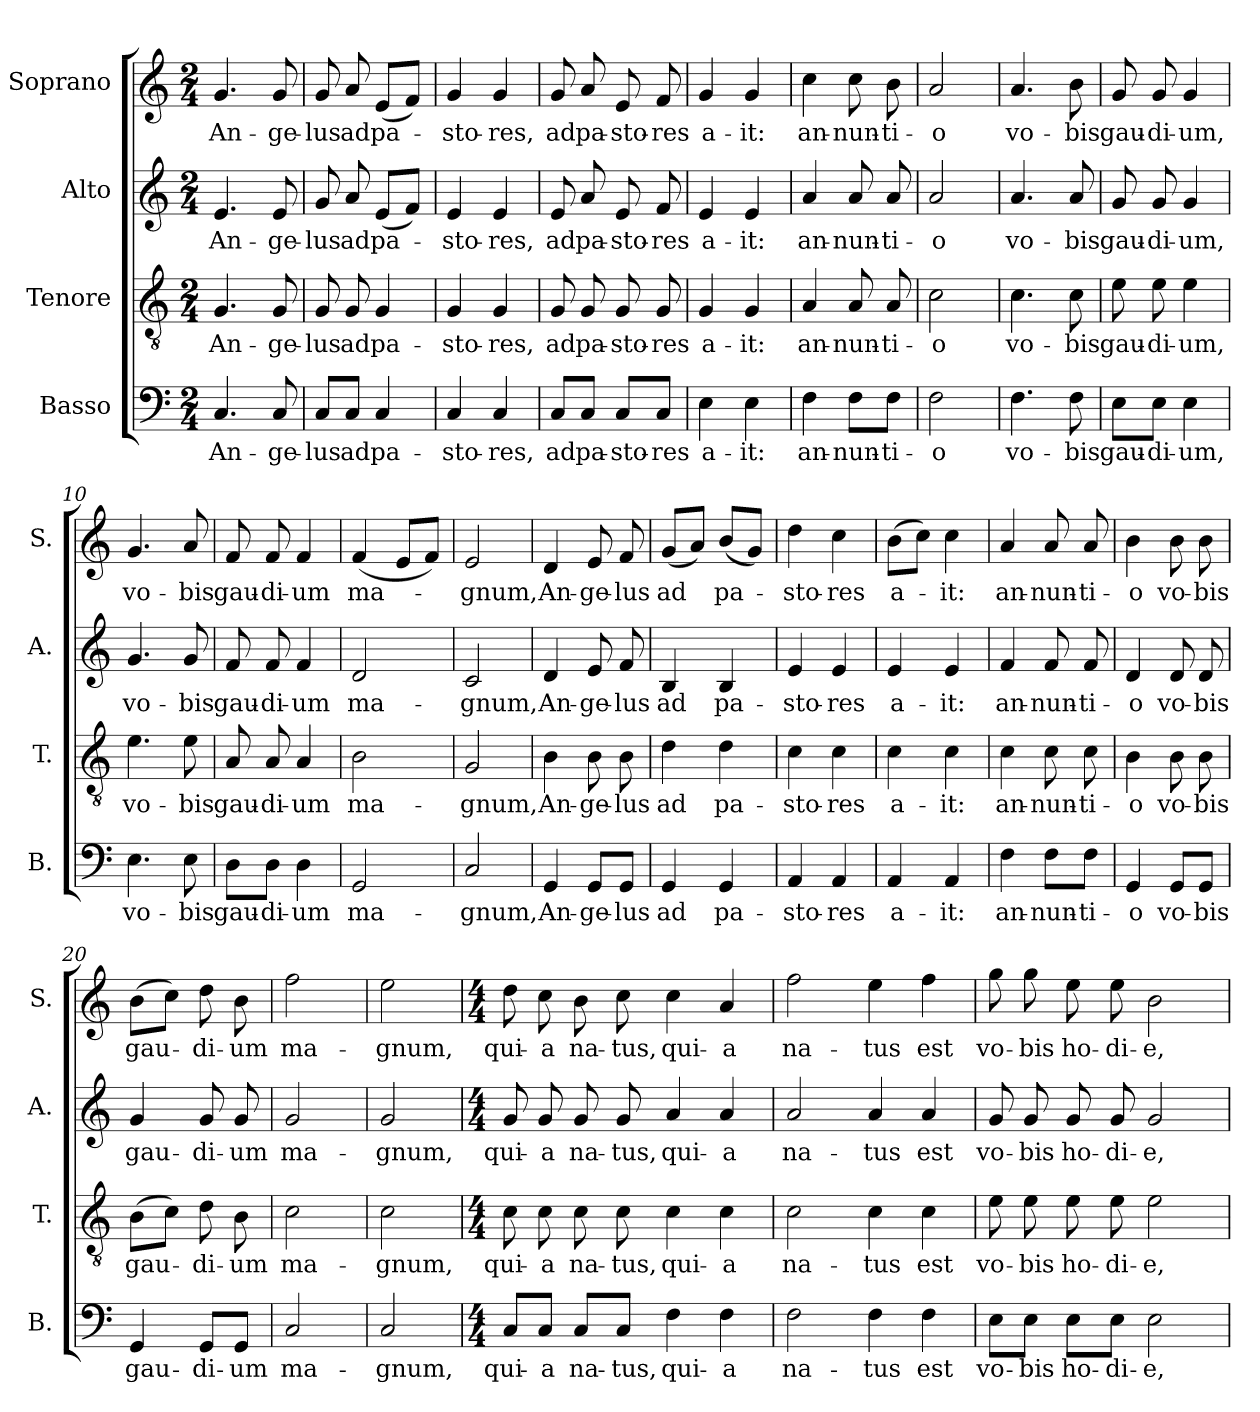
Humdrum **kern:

**kern	**text	**kern	**text	**kern	**text	**kern	**text
*part4	*part4	*part3	*part3	*part2	*part2	*part1	*part1
*staff4	*staff4	*staff3	*staff3	*staff2	*staff2	*staff1	*staff1
*I"Basso	*	*I"Tenore	*	*I"Alto	*	*I"Soprano	*
*I'B.	*	*I'T.	*	*I'A.	*	*I'S.	*
!!LO:PB:g=z
*stria5	*	*stria5	*	*stria5	*	*stria5	*
*clefF4	*	*clefGv2	*	*clefG2	*	*clefG2	*
*M2/4	*	*M2/4	*	*M2/4	*	*M2/4	*
=1	=1	=1	=1	=1	=1	=1	=1
!	!LO:LY:b:cj	!	!LO:LY:b:cj	!	!LO:LY:b:cj	!	!LO:LY:b:cj
4.C/	An-	4.G/	An-	4.e/	An-	4.g/	An-
!	!LO:LY:b:cj	!	!LO:LY:b:cj	!	!LO:LY:b:cj	!	!LO:LY:b:cj
8C/	-ge-	8G/	-ge-	8e/	-ge-	8g/	-ge-
=2	=2	=2	=2	=2	=2	=2	=2
!	!LO:LY:b:cj	!	!LO:LY:b:cj	!	!LO:LY:b:cj	!	!LO:LY:b:cj
8C/L	-lus	8G/	-lus	8g/	-lus	8g/	-lus
!	!LO:LY:b:cj	!	!LO:LY:b:cj	!	!LO:LY:b:cj	!	!LO:LY:b:cj
8C/J	ad	8G/	ad	8a/	ad	8a/	ad
!	!LO:LY:b:cj	!	!LO:LY:b:cj	!	!LO:LY:b:cj	!	!LO:LY:b:cj
4C/	pa-	4G/	pa-	(<8e/L	pa-	(<8e/L	pa-
.	.	.	.	8f/J)	.	8f/J)	.
=3	=3	=3	=3	=3	=3	=3	=3
!	!LO:LY:b:cj	!	!LO:LY:b:cj	!	!LO:LY:b:cj	!	!LO:LY:b:cj
4C/	-sto-	4G/	-sto-	4e/	-sto-	4g/	-sto-
!	!LO:LY:b:cj	!	!LO:LY:b:cj	!	!LO:LY:b:cj	!	!LO:LY:b:cj
4C/	-res,	4G/	-res,	4e/	-res,	4g/	-res,
=4	=4	=4	=4	=4	=4	=4	=4
!	!LO:LY:b:cj	!	!LO:LY:b:cj	!	!LO:LY:b:cj	!	!LO:LY:b:cj
8C/L	ad	8G/	ad	8e/	ad	8g/	ad
!	!LO:LY:b:cj	!	!LO:LY:b:cj	!	!LO:LY:b:cj	!	!LO:LY:b:cj
8C/J	pa-	8G/	pa-	8a/	pa-	8a/	pa-
!	!LO:LY:b:cj	!	!LO:LY:b:cj	!	!LO:LY:b:cj	!	!LO:LY:b:cj
8C/L	-sto-	8G/	-sto-	8e/	-sto-	8e/	-sto-
!	!LO:LY:b:cj	!	!LO:LY:b:cj	!	!LO:LY:b:cj	!	!LO:LY:b:cj
8C/J	-res	8G/	-res	8f/	-res	8f/	-res
!!LO:LB:g=z
=5	=5	=5	=5	=5	=5	=5	=5
!	!LO:LY:b:cj	!	!LO:LY:b:cj	!	!LO:LY:b:cj	!	!LO:LY:b:cj
4E\	a-	4G/	a-	4e/	a-	4g/	a-
!	!LO:LY:b:cj	!	!LO:LY:b:cj	!	!LO:LY:b:cj	!	!LO:LY:b:cj
4E\	-it:	4G/	-it:	4e/	-it:	4g/	-it:
=6	=6	=6	=6	=6	=6	=6	=6
!	!LO:LY:b:cj	!	!LO:LY:b:cj	!	!LO:LY:b:cj	!	!LO:LY:b:cj
4F\	an-	4A/	an-	4a/	an-	4cc\	an-
!	!LO:LY:b:cj	!	!LO:LY:b:cj	!	!LO:LY:b:cj	!	!LO:LY:b:cj
8F\L	-nun-	8A/	-nun-	8a/	-nun-	8cc\	-nun-
!	!LO:LY:b:cj	!	!LO:LY:b:cj	!	!LO:LY:b:cj	!	!LO:LY:b:cj
8F\J	-ti-	8A/	-ti-	8a/	-ti-	8b\	-ti-
=7	=7	=7	=7	=7	=7	=7	=7
!	!LO:LY:b:cj	!	!LO:LY:b:cj	!	!LO:LY:b:cj	!	!LO:LY:b:cj
2F\	-o	2c\	-o	2a/	-o	2a/	-o
=8	=8	=8	=8	=8	=8	=8	=8
!	!LO:LY:b:cj	!	!LO:LY:b:cj	!	!LO:LY:b:cj	!	!LO:LY:b:cj
4.F\	vo-	4.c\	vo-	4.a/	vo-	4.a/	vo-
!	!LO:LY:b:cj	!	!LO:LY:b:cj	!	!LO:LY:b:cj	!	!LO:LY:b:cj
8F\	-bis	8c\	-bis	8a/	-bis	8b\	-bis
!!LO:LB:g=z
=9	=9	=9	=9	=9	=9	=9	=9
!	!LO:LY:b:cj	!	!LO:LY:b:cj	!	!LO:LY:b:cj	!	!LO:LY:b:cj
8E\L	gau-	8e\	gau-	8g/	gau-	8g/	gau-
!	!LO:LY:b:cj	!	!LO:LY:b:cj	!	!LO:LY:b:cj	!	!LO:LY:b:cj
8E\J	-di-	8e\	-di-	8g/	-di-	8g/	-di-
!	!LO:LY:b:cj	!	!LO:LY:b:cj	!	!LO:LY:b:cj	!	!LO:LY:b:cj
4E\	-um,	4e\	-um,	4g/	-um,	4g/	-um,
=10	=10	=10	=10	=10	=10	=10	=10
!	!LO:LY:b:cj	!	!LO:LY:b:cj	!	!LO:LY:b:cj	!	!LO:LY:b:cj
4.E\	vo-	4.e\	vo-	4.g/	vo-	4.g/	vo-
!	!LO:LY:b:cj	!	!LO:LY:b:cj	!	!LO:LY:b:cj	!	!LO:LY:b:cj
8E\	-bis	8e\	-bis	8g/	-bis	8a/	-bis
=11	=11	=11	=11	=11	=11	=11	=11
!	!LO:LY:b:cj	!	!LO:LY:b:cj	!	!LO:LY:b:cj	!	!LO:LY:b:cj
8D\L	gau-	8A/	gau-	8f/	gau-	8f/	gau-
!	!LO:LY:b:cj	!	!LO:LY:b:cj	!	!LO:LY:b:cj	!	!LO:LY:b:cj
8D\J	-di-	8A/	-di-	8f/	-di-	8f/	-di-
!	!LO:LY:b:cj	!	!LO:LY:b:cj	!	!LO:LY:b:cj	!	!LO:LY:b:cj
4D\	-um	4A/	-um	4f/	-um	4f/	-um
=12	=12	=12	=12	=12	=12	=12	=12
!	!LO:LY:b:cj	!	!LO:LY:b:cj	!	!LO:LY:b:cj	!	!LO:LY:b:cj
2GG/	ma-	2B\	ma-	2d/	ma-	(<4f/	ma-
.	.	.	.	.	.	8e/L	.
.	.	.	.	.	.	8f/J)	.
!!LO:PB:g=z
=13	=13	=13	=13	=13	=13	=13	=13
!	!LO:LY:b:cj	!	!LO:LY:b:cj	!	!LO:LY:b:cj	!	!LO:LY:b:cj
2C/	-gnum,	2G/	-gnum,	2c/	-gnum,	2e/	-gnum,
=14	=14	=14	=14	=14	=14	=14	=14
!	!LO:LY:b:cj	!	!LO:LY:b:cj	!	!LO:LY:b:cj	!	!LO:LY:b:cj
4GG/	An-	4B\	An-	4d/	An-	4d/	An-
!	!LO:LY:b:cj	!	!LO:LY:b:cj	!	!LO:LY:b:cj	!	!LO:LY:b:cj
8GG/L	-ge-	8B\	-ge-	8e/	-ge-	8e/	-ge-
!	!LO:LY:b:cj	!	!LO:LY:b:cj	!	!LO:LY:b:cj	!	!LO:LY:b:cj
8GG/J	-lus	8B\	-lus	8f/	-lus	8f/	-lus
=15	=15	=15	=15	=15	=15	=15	=15
!	!LO:LY:b:cj	!	!LO:LY:b:cj	!	!LO:LY:b:cj	!	!LO:LY:b:cj
4GG/	ad	4d\	ad	4B/	ad	(<8g/L	ad
.	.	.	.	.	.	8a/J)	.
!	!LO:LY:b:cj	!	!LO:LY:b:cj	!	!LO:LY:b:cj	!	!LO:LY:b:cj
4GG/	pa-	4d\	pa-	4B/	pa-	(<8b/L	pa-
.	.	.	.	.	.	8g/J)	.
=16	=16	=16	=16	=16	=16	=16	=16
!	!LO:LY:b:cj	!	!LO:LY:b:cj	!	!LO:LY:b:cj	!	!LO:LY:b:cj
4AA/	-sto-	4c\	-sto-	4e/	-sto-	4dd\	-sto-
!	!LO:LY:b:cj	!	!LO:LY:b:cj	!	!LO:LY:b:cj	!	!LO:LY:b:cj
4AA/	-res	4c\	-res	4e/	-res	4cc\	-res
!!LO:LB:g=z
=17	=17	=17	=17	=17	=17	=17	=17
!	!LO:LY:b:cj	!	!LO:LY:b:cj	!	!LO:LY:b:cj	!	!LO:LY:b:cj
4AA/	a-	4c\	a-	4e/	a-	(>8b\L	a-
.	.	.	.	.	.	8cc\J)	.
!	!LO:LY:b:cj	!	!LO:LY:b:cj	!	!LO:LY:b:cj	!	!LO:LY:b:cj
4AA/	-it:	4c\	-it:	4e/	-it:	4cc\	-it:
=18	=18	=18	=18	=18	=18	=18	=18
!	!LO:LY:b:cj	!	!LO:LY:b:cj	!	!LO:LY:b:cj	!	!LO:LY:b:cj
4F\	an-	4c\	an-	4f/	an-	4a/	an-
!	!LO:LY:b:cj	!	!LO:LY:b:cj	!	!LO:LY:b:cj	!	!LO:LY:b:cj
8F\L	-nun-	8c\	-nun-	8f/	-nun-	8a/	-nun-
!	!LO:LY:b:cj	!	!LO:LY:b:cj	!	!LO:LY:b:cj	!	!LO:LY:b:cj
8F\J	-ti-	8c\	-ti-	8f/	-ti-	8a/	-ti-
=19	=19	=19	=19	=19	=19	=19	=19
!	!LO:LY:b:cj	!	!LO:LY:b:cj	!	!LO:LY:b:cj	!	!LO:LY:b:cj
4GG/	-o	4B\	-o	4d/	-o	4b\	-o
!	!LO:LY:b:cj	!	!LO:LY:b:cj	!	!LO:LY:b:cj	!	!LO:LY:b:cj
8GG/L	vo-	8B\	vo-	8d/	vo-	8b\	vo-
!	!LO:LY:b:cj	!	!LO:LY:b:cj	!	!LO:LY:b:cj	!	!LO:LY:b:cj
8GG/J	-bis	8B\	-bis	8d/	-bis	8b\	-bis
=20	=20	=20	=20	=20	=20	=20	=20
!	!LO:LY:b:cj	!	!LO:LY:b:cj	!	!LO:LY:b:cj	!	!LO:LY:b:cj
4GG/	gau-	(>8B\L	gau-	4g/	gau-	(>8b\L	gau-
.	.	8c\J)	.	.	.	8cc\J)	.
!	!LO:LY:b:cj	!	!LO:LY:b:cj	!	!LO:LY:b:cj	!	!LO:LY:b:cj
8GG/L	-di-	8d\	-di-	8g/	-di-	8dd\	-di-
!	!LO:LY:b:cj	!	!LO:LY:b:cj	!	!LO:LY:b:cj	!	!LO:LY:b:cj
8GG/J	-um	8B\	-um	8g/	-um	8b\	-um
!!LO:LB:g=z
=21	=21	=21	=21	=21	=21	=21	=21
!	!LO:LY:b:cj	!	!LO:LY:b:cj	!	!LO:LY:b:cj	!	!LO:LY:b:cj
2C/	ma-	2c\	ma-	2g/	ma-	2ff\	ma-
=22	=22	=22	=22	=22	=22	=22	=22
!	!LO:LY:b:cj	!	!LO:LY:b:cj	!	!LO:LY:b:cj	!	!LO:LY:b:cj
2C/	-gnum,	2c\	-gnum,	2g/	-gnum,	2ee\	-gnum,
=23	=23	=23	=23	=23	=23	=23	=23
*M4/4	*	*M4/4	*	*M4/4	*	*M4/4	*
!	!LO:LY:b:cj	!	!LO:LY:b:cj	!	!LO:LY:b:cj	!	!LO:LY:b:cj
8C/L	qui-	8c\	qui-	8g/	qui-	8dd\	qui-
!	!LO:LY:b:cj	!	!LO:LY:b:cj	!	!LO:LY:b:cj	!	!LO:LY:b:cj
8C/J	-a	8c\	-a	8g/	-a	8cc\	-a
!	!LO:LY:b:cj	!	!LO:LY:b:cj	!	!LO:LY:b:cj	!	!LO:LY:b:cj
8C/L	na-	8c\	na-	8g/	na-	8b\	na-
!	!LO:LY:b:cj	!	!LO:LY:b:cj	!	!LO:LY:b:cj	!	!LO:LY:b:cj
8C/J	-tus,	8c\	-tus,	8g/	-tus,	8cc\	-tus,
!	!LO:LY:b:cj	!	!LO:LY:b:cj	!	!LO:LY:b:cj	!	!LO:LY:b:cj
4F\	qui-	4c\	qui-	4a/	qui-	4cc\	qui-
!	!LO:LY:b:cj	!	!LO:LY:b:cj	!	!LO:LY:b:cj	!	!LO:LY:b:cj
4F\	-a	4c\	-a	4a/	-a	4a/	-a
=24	=24	=24	=24	=24	=24	=24	=24
!	!LO:LY:b:cj	!	!LO:LY:b:cj	!	!LO:LY:b:cj	!	!LO:LY:b:cj
2F\	na-	2c\	na-	2a/	na-	2ff\	na-
!	!LO:LY:b:cj	!	!LO:LY:b:cj	!	!LO:LY:b:cj	!	!LO:LY:b:cj
4F\	-tus	4c\	-tus	4a/	-tus	4ee\	-tus
!	!LO:LY:b:cj	!	!LO:LY:b:cj	!	!LO:LY:b:cj	!	!LO:LY:b:cj
4F\	est	4c\	est	4a/	est	4ff\	est
!!LO:PB:g=z
=25	=25	=25	=25	=25	=25	=25	=25
!	!LO:LY:b:cj	!	!LO:LY:b:cj	!	!LO:LY:b:cj	!	!LO:LY:b:cj
8E\L	vo-	8e\	vo-	8g/	vo-	8gg\	vo-
!	!LO:LY:b:cj	!	!LO:LY:b:cj	!	!LO:LY:b:cj	!	!LO:LY:b:cj
8E\J	-bis	8e\	-bis	8g/	-bis	8gg\	-bis
!	!LO:LY:b:cj	!	!LO:LY:b:cj	!	!LO:LY:b:cj	!	!LO:LY:b:cj
8E\L	ho-	8e\	ho-	8g/	ho-	8ee\	ho-
!	!LO:LY:b:cj	!	!LO:LY:b:cj	!	!LO:LY:b:cj	!	!LO:LY:b:cj
8E\J	-di-	8e\	-di-	8g/	-di-	8ee\	-di-
!	!LO:LY:b:cj	!	!LO:LY:b:cj	!	!LO:LY:b:cj	!	!LO:LY:b:cj
2E\	-e,	2e\	-e,	2g/	-e,	2b\	-e,
=	=	=	=	=	=	=	=
*-	*-	*-	*-	*-	*-	*-	*-
